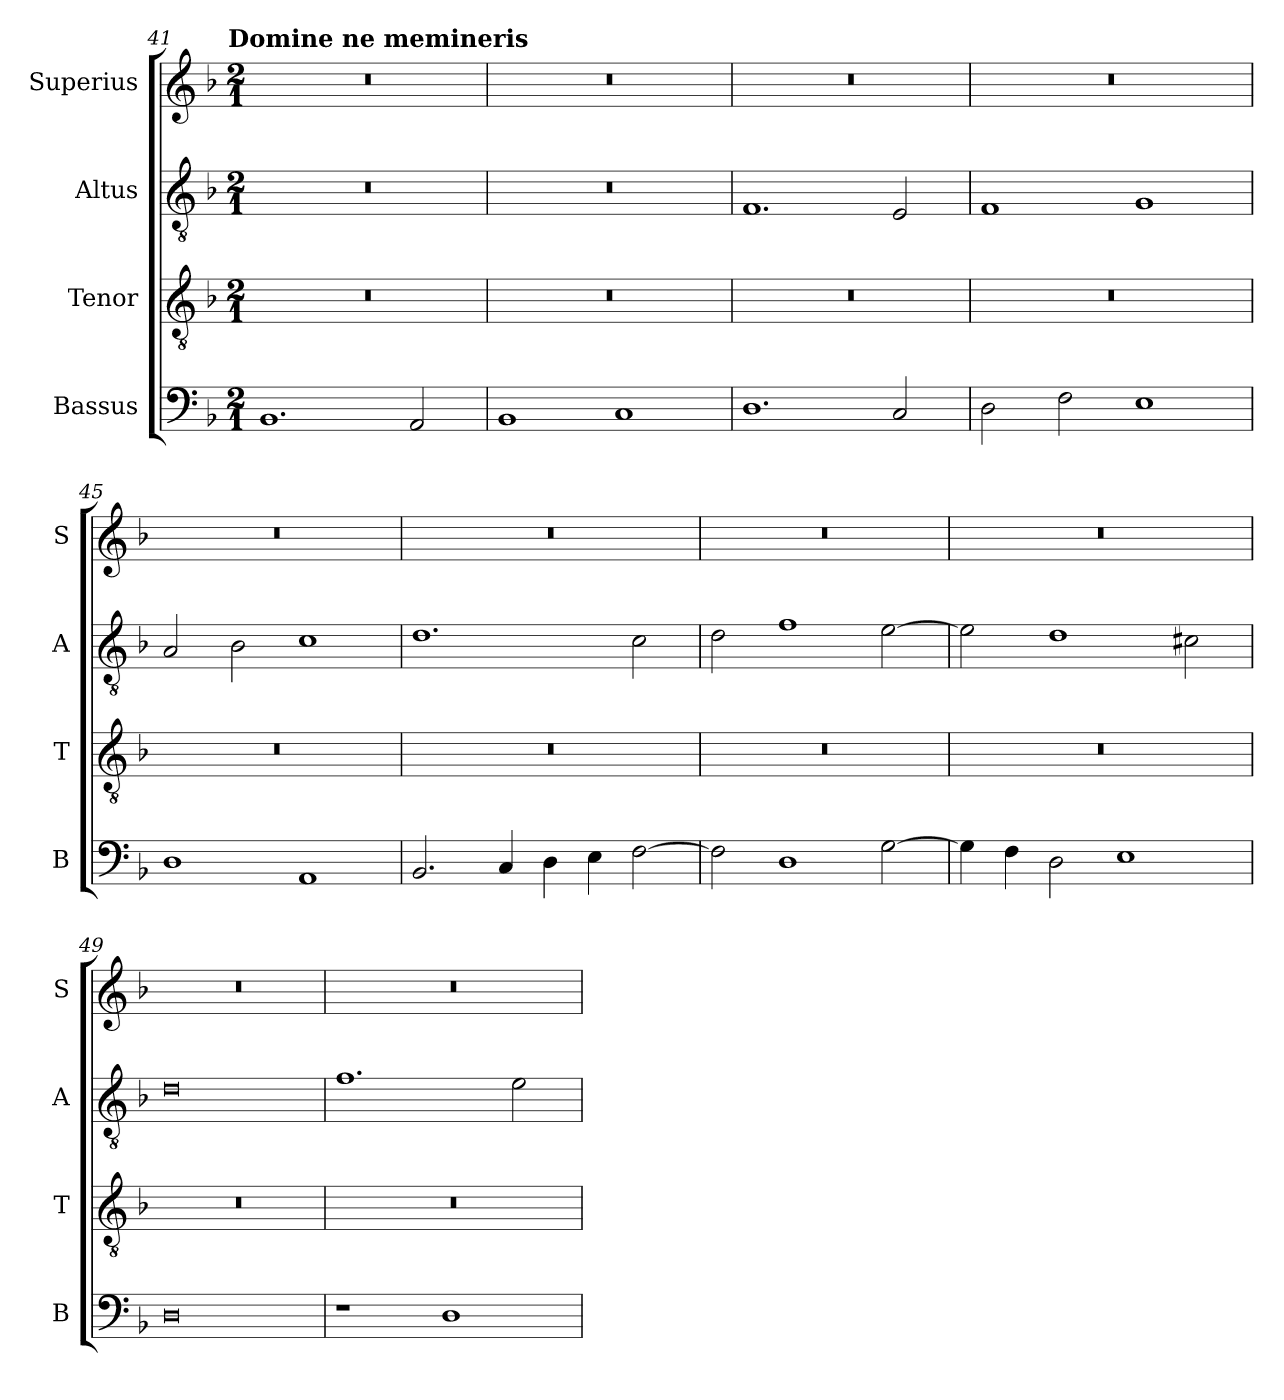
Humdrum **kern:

**kern	**kern	**kern	**kern
*part4	*part3	*part2	*part1
*staff4	*staff3	*staff2	*staff1
*I"Bassus	*I"Tenor	*I"Altus	*I"Superius
*I'B	*I'T	*I'A	*I'S
!!LO:LB:g=z
*clefF4	*clefGv2	*clefGv2	*clefG2
*k[b-]	*k[b-]	*k[b-]	*k[b-]
!!LO:TX:omd:t=Domine ne memineris
*M2/1	*M2/1	*M2/1	*M2/1
=41	=41	=41	=41
1.BB-	0r	0r	0r
2AA/	.	.	.
=42	=42	=42	=42
1BB-	0r	0r	0r
1C	.	.	.
=43	=43	=43	=43
1.D	0r	1.F	0r
2C/	.	2E/	.
=44	=44	=44	=44
2D\	0r	1F	0r
2F\	.	.	.
1E	.	1G	.
=45	=45	=45	=45
1D	0r	2A/	0r
.	.	2B-\	.
1AA	.	1c	.
=46	=46	=46	=46
2.BB-/	0r	1.d	0r
4C/	.	.	.
4D\	.	.	.
4E\	.	.	.
[2F\	.	2c\	.
=47	=47	=47	=47
2F\]	0r	2d\	0r
1D	.	1f	.
[2G\	.	[2e\	.
=48	=48	=48	=48
4G\]	0r	2e\]	0r
4F\	.	.	.
2D\	.	1d	.
1E	.	.	.
.	.	2c#X\	.
=49	=49	=49	=49
0D	0r	0d	0r
=50	=50	=50	=50
1r	0r	1.f	0r
1D	.	.	.
.	.	2e\	.
=	=	=	=
*-	*-	*-	*-
